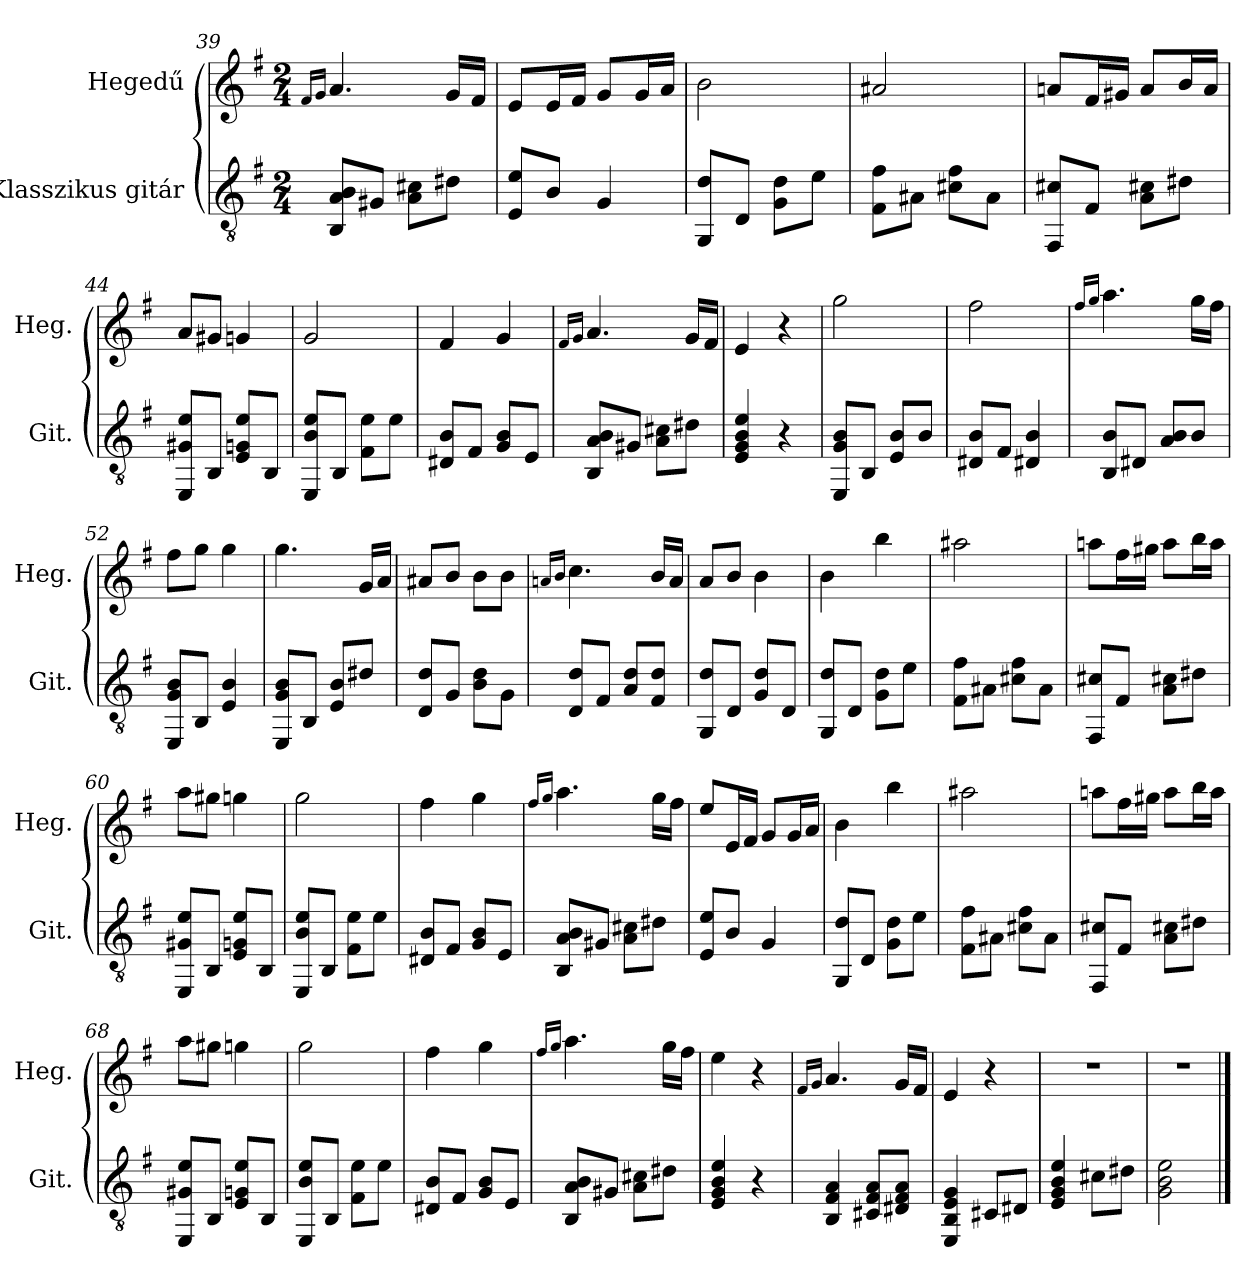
**kern	**kern
*part2	*part1
*staff2	*staff1
*I"Klasszikus gitár	*I"Hegedű
*I'Git.	*I'Heg.
!!LO:LB:g=z
*clefGv2	*clefG2
*k[f#]	*k[f#]
*M2/4	*M2/4
=39	=39
.	16qf#/LL
.	16qg/JJ
8BB/ 8A/ 8B/L	4.a/
8G#X/J	.
8A\ 8c#X\L	.
8d#X\J	16g/LL
.	16f#/JJ
=40	=40
8E/ 8e/L	8e/L
8B/J	16e/L
.	16f#/JJ
4G/	8g/L
.	16g/L
.	16a/JJ
=41	=41
8GG/ 8d/L	2b\
8D/J	.
8G\ 8d\L	.
8e\J	.
=42	=42
8F#\ 8f#\L	2a#X/
8A#X\J	.
8c#X\ 8f#\L	.
8A#\J	.
=43	=43
8FF#/ 8c#X/L	8an/L
8F#/J	16f#/L
.	16g#X/JJ
8A\ 8c#X\L	8a/L
8d#X\J	16b/L
.	16a/JJ
=44	=44
8EE/ 8G#X/ 8e/L	8a/L
8BB/J	8g#X/J
8E/ 8Gn/ 8e/L	4gn/
8BB/J	.
=45	=45
8EE/ 8B/ 8e/L	2g/
8BB/J	.
8F#\ 8e\L	.
8e\J	.
!!LO:PB:g=z
=46	=46
8D#X/ 8B/L	4f#/
8F#/J	.
8G/ 8B/L	4g/
8E/J	.
=47	=47
.	16qf#/LL
.	16qg/JJ
8BB/ 8A/ 8B/L	4.a/
8G#X/J	.
8A\ 8c#X\L	.
8d#X\J	16g/LL
.	16f#/JJ
=48	=48
4E/ 4G/ 4B/ 4e/	4e/
4r	4r
=49	=49
8EE/ 8G/ 8B/L	2gg\
8BB/J	.
8E/ 8B/L	.
8B/J	.
=50	=50
8D#X/ 8B/L	2ff#\
8F#/J	.
4D#X/ 4B/	.
=51	=51
.	16qff#/LL
.	16qgg/JJ
8BB/ 8B/L	4.aa\
8D#X/J	.
8A/ 8B/L	.
8B/J	16gg\LL
.	16ff#\JJ
=52	=52
8EE/ 8G/ 8B/L	8ff#\L
8BB/J	8gg\J
4E/ 4B/	4gg\
=53	=53
8EE/ 8G/ 8B/L	4.gg\
8BB/J	.
8E/ 8B/L	.
8d#X/J	16g/LL
.	16a/JJ
!!LO:LB:g=z
=54	=54
8D/ 8d/L	8a#X/L
8G/J	8b/J
8B\ 8d\L	8b\L
8G\J	8b\J
=55	=55
.	16qan/LL
.	16qb/JJ
8D/ 8d/L	4.cc\
8F#/J	.
8A/ 8d/L	.
8F#/ 8d/J	16b/LL
.	16a/JJ
=56	=56
8GG/ 8d/L	8a/L
8D/J	8b/J
8G/ 8d/L	4b\
8D/J	.
=57	=57
8GG/ 8d/L	4b\
8D/J	.
8G\ 8d\L	4bb\
8e\J	.
=58	=58
8F#\ 8f#\L	2aa#X\
8A#X\J	.
8c#X\ 8f#\L	.
8A#\J	.
=59	=59
8FF#/ 8c#X/L	8aan\L
8F#/J	16ff#\L
.	16gg#X\JJ
8A\ 8c#X\L	8aa\L
8d#X\J	16bb\L
.	16aa\JJ
=60	=60
8EE/ 8G#X/ 8e/L	8aa\L
8BB/J	8gg#X\J
8E/ 8Gn/ 8e/L	4ggn\
8BB/J	.
!!LO:LB:g=z
=61	=61
8EE/ 8B/ 8e/L	2gg\
8BB/J	.
8F#\ 8e\L	.
8e\J	.
=62	=62
8D#X/ 8B/L	4ff#\
8F#/J	.
8G/ 8B/L	4gg\
8E/J	.
=63	=63
.	16qff#/LL
.	16qgg/JJ
8BB/ 8A/ 8B/L	4.aa\
8G#X/J	.
8A\ 8c#X\L	.
8d#X\J	16gg\LL
.	16ff#\JJ
=64	=64
8E/ 8e/L	8ee/L
8B/J	16e/L
.	16f#/JJ
4G/	8g/L
.	16g/L
.	16a/JJ
=65	=65
8GG/ 8d/L	4b\
8D/J	.
8G\ 8d\L	4bb\
8e\J	.
=66	=66
8F#\ 8f#\L	2aa#X\
8A#X\J	.
8c#X\ 8f#\L	.
8A#\J	.
=67	=67
8FF#/ 8c#X/L	8aan\L
8F#/J	16ff#\L
.	16gg#X\JJ
8A\ 8c#X\L	8aa\L
8d#X\J	16bb\L
.	16aa\JJ
!!LO:LB:g=z
=68	=68
8EE/ 8G#X/ 8e/L	8aa\L
8BB/J	8gg#X\J
8E/ 8Gn/ 8e/L	4ggn\
8BB/J	.
=69	=69
8EE/ 8B/ 8e/L	2gg\
8BB/J	.
8F#\ 8e\L	.
8e\J	.
=70	=70
8D#X/ 8B/L	4ff#\
8F#/J	.
8G/ 8B/L	4gg\
8E/J	.
=71	=71
.	16qff#/LL
.	16qgg/JJ
8BB/ 8A/ 8B/L	4.aa\
8G#X/J	.
8A\ 8c#X\L	.
8d#X\J	16gg\LL
.	16ff#\JJ
=72	=72
4E/ 4G/ 4B/ 4e/	4ee\
4r	4r
=73	=73
.	16qf#/LL
.	16qg/JJ
4BB/ 4F#/ 4A/	4.a/
8C#X/ 8F#/ 8A/L	.
8D#X/ 8F#/ 8A/J	16g/LL
.	16f#/JJ
=74	=74
4EE/ 4BB/ 4E/ 4G/	4e/
8C#X/L	4r
8D#X/J	.
=75	=75
4E/ 4G/ 4B/ 4e/	2r
8c#X\L	.
8d#X\J	.
!!LO:LB:g=z
=76	=76
2G\ 2B\ 2e\	2r
==	==
*-	*-
